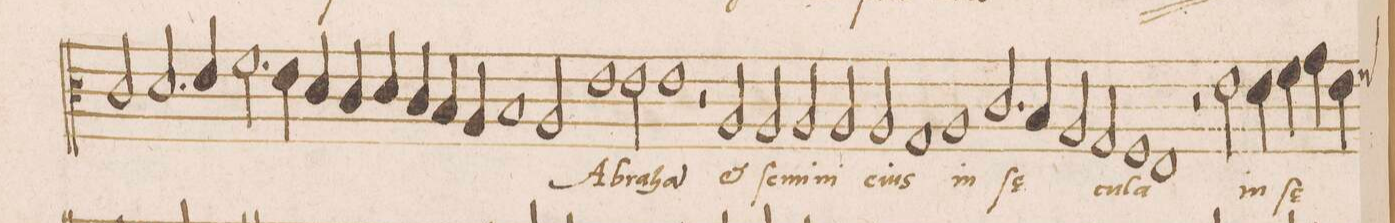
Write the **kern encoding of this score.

**kern	**text
*I"ALTVS	*
*clefC3	*
*k[]	*
*met(C|)	*
*M2/1	*
2c/	.
2.d/	n(o)-
=144-	=144-
4e/	.
2.f\	.
4e\	.
4d/	.
4c/	.
=145-	=145-
4d/	.
4c/	.
4B/	.
4A/	.
1B	.
=146-	=146-
2A/	-(st)ros
*	*Xij
1e	A-
2e\	-bra-
=147-	=147-
1e	-ha(m)
2r	.
2A/	et
=148-	=148-
2A/	ſe-
2A/	-mi-
2A/	-ni
2A/	e-
=149-	=149-
1G	-ius
1A	in
=150-	=150-
2.c/	ſae-
4B/	.
2A/	.
2G/	.
=151-	=151-
1F	-cu-
1E	-la
=152-	=152-
2r	.
2e\	in
4e\	ſae-
4f\	.
4g\	.
4e\	.
*custos:f	*
=153-	=153-
*-	*-
